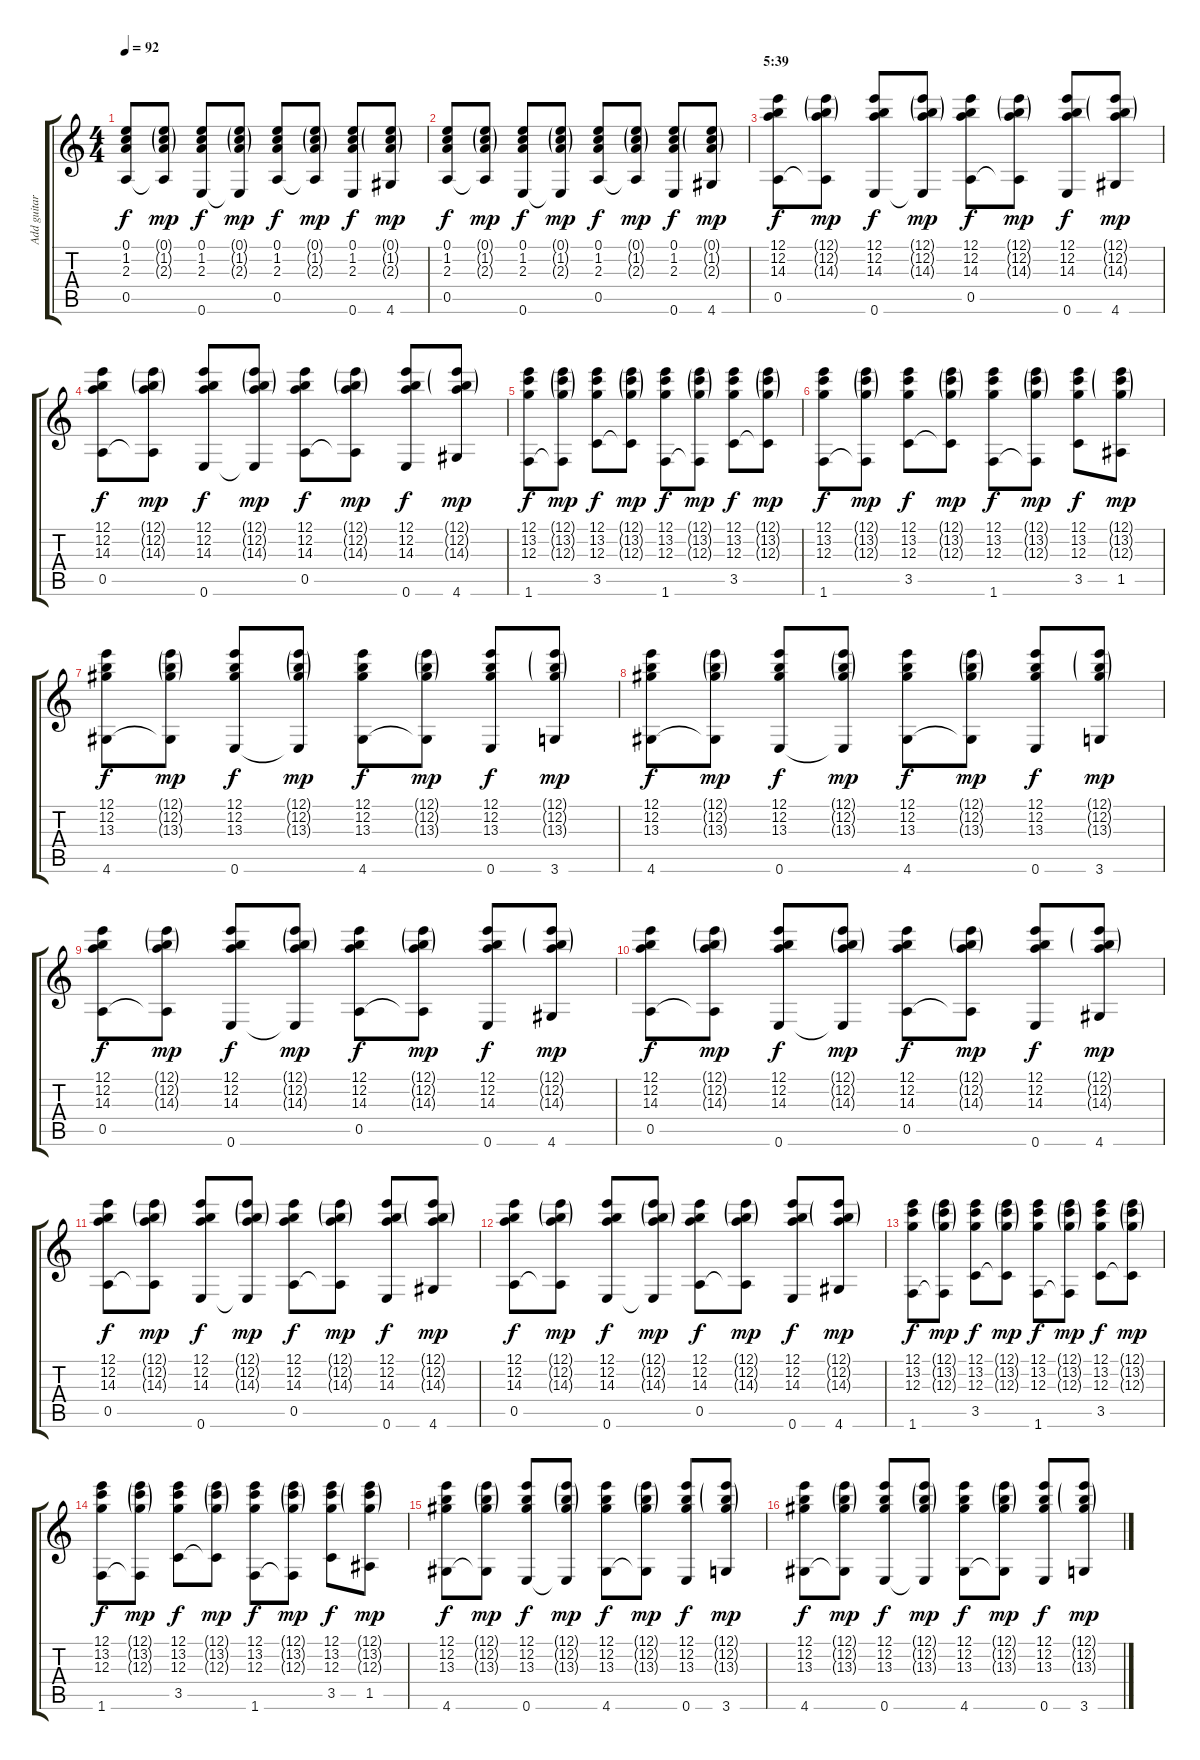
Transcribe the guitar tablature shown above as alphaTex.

\track ("Add guitar 1" "Add guitar") {instrument overdrivenguitar}
\staff {score tabs}
\tuning (E4 B3 G3 D3 A2 E2) {hide}
\ts (4 4)
\tempo 92
\clef g2
\ks c
(0.1 1.2 2.3 0.5).8{dy f volume 14 balance 8 instrument electricgrandpiano} (0.1{g} 1.2{g} 2.3{g} 0.5{t}).8{dy mp} (0.1 1.2 2.3 0.6).8{dy f} (0.1{g} 1.2{g} 2.3{g} 0.6{t}).8{dy mp} (0.1 1.2 2.3 0.5).8{dy f} (0.1{g} 1.2{g} 2.3{g} 0.5{t}).8{dy mp} (0.1 1.2 2.3 0.6).8{dy f} (0.1{g} 1.2{g} 2.3{g} 4.6).8{dy mp} |
(0.1 1.2 2.3 0.5).8{dy f volume 14 balance 8 instrument electricgrandpiano} (0.1{g} 1.2{g} 2.3{g} 0.5{t}).8{dy mp} (0.1 1.2 2.3 0.6).8{dy f} (0.1{g} 1.2{g} 2.3{g} 0.6{t}).8{dy mp} (0.1 1.2 2.3 0.5).8{dy f} (0.1{g} 1.2{g} 2.3{g} 0.5{t}).8{dy mp} (0.1 1.2 2.3 0.6).8{dy f} (0.1{g} 1.2{g} 2.3{g} 4.6).8{dy mp} |
\section ("" "5:39")
(12.1 12.2 14.3 0.5).8{dy f volume 14 balance 8 instrument electricgrandpiano} (12.1{g} 12.2{g} 14.3{g} 0.5{t}).8{dy mp} (12.1 12.2 14.3 0.6).8{dy f} (12.1{g} 12.2{g} 14.3{g} 0.6{t}).8{dy mp} (12.1 12.2 14.3 0.5).8{dy f} (12.1{g} 12.2{g} 14.3{g} 0.5{t}).8{dy mp} (12.1 12.2 14.3 0.6).8{dy f} (12.1{g} 12.2{g} 14.3{g} 4.6).8{dy mp} |
(12.1 12.2 14.3 0.5).8{dy f volume 14 balance 8 instrument electricgrandpiano} (12.1{g} 12.2{g} 14.3{g} 0.5{t}).8{dy mp} (12.1 12.2 14.3 0.6).8{dy f} (12.1{g} 12.2{g} 14.3{g} 0.6{t}).8{dy mp} (12.1 12.2 14.3 0.5).8{dy f} (12.1{g} 12.2{g} 14.3{g} 0.5{t}).8{dy mp} (12.1 12.2 14.3 0.6).8{dy f} (12.1{g} 12.2{g} 14.3{g} 4.6).8{dy mp} |
(12.1 13.2 12.3 1.6).8{dy f volume 14 balance 8 instrument electricgrandpiano} (12.1{g} 13.2{g} 12.3{g} 1.6{t}).8{dy mp} (12.1 13.2 12.3 3.5).8{dy f} (12.1{g} 13.2{g} 12.3{g} 3.5{t}).8{dy mp} (12.1 13.2 12.3 1.6).8{dy f} (12.1{g} 13.2{g} 12.3{g} 1.6{t}).8{dy mp} (12.1 13.2 12.3 3.5).8{dy f} (12.1{g} 13.2{g} 12.3{g} 3.5{t}).8{dy mp} |
(12.1 13.2 12.3 1.6).8{dy f volume 14 balance 8 instrument electricgrandpiano} (12.1{g} 13.2{g} 12.3{g} 1.6{t}).8{dy mp} (12.1 13.2 12.3 3.5).8{dy f} (12.1{g} 13.2{g} 12.3{g} 3.5{t}).8{dy mp} (12.1 13.2 12.3 1.6).8{dy f} (12.1{g} 13.2{g} 12.3{g} 1.6{t}).8{dy mp} (12.1 13.2 12.3 3.5).8{dy f} (12.1{g} 13.2{g} 12.3{g} 1.5).8{dy mp} |
(12.1 12.2 13.3 4.6).8{dy f volume 14 balance 8 instrument electricgrandpiano} (12.1{g} 12.2{g} 13.3{g} 4.6{t}).8{dy mp} (12.1 12.2 13.3 0.6).8{dy f} (12.1{g} 12.2{g} 13.3{g} 0.6{t}).8{dy mp} (12.1 12.2 13.3 4.6).8{dy f} (12.1{g} 12.2{g} 13.3{g} 4.6{t}).8{dy mp} (12.1 12.2 13.3 0.6).8{dy f} (12.1{g} 12.2{g} 13.3{g} 3.6).8{dy mp} |
(12.1 12.2 13.3 4.6).8{dy f volume 14 balance 8 instrument electricgrandpiano} (12.1{g} 12.2{g} 13.3{g} 4.6{t}).8{dy mp} (12.1 12.2 13.3 0.6).8{dy f} (12.1{g} 12.2{g} 13.3{g} 0.6{t}).8{dy mp} (12.1 12.2 13.3 4.6).8{dy f} (12.1{g} 12.2{g} 13.3{g} 4.6{t}).8{dy mp} (12.1 12.2 13.3 0.6).8{dy f} (12.1{g} 12.2{g} 13.3{g} 3.6).8{dy mp} |
(12.1 12.2 14.3 0.5).8{dy f volume 14 balance 8 instrument electricgrandpiano} (12.1{g} 12.2{g} 14.3{g} 0.5{t}).8{dy mp} (12.1 12.2 14.3 0.6).8{dy f} (12.1{g} 12.2{g} 14.3{g} 0.6{t}).8{dy mp} (12.1 12.2 14.3 0.5).8{dy f} (12.1{g} 12.2{g} 14.3{g} 0.5{t}).8{dy mp} (12.1 12.2 14.3 0.6).8{dy f} (12.1{g} 12.2{g} 14.3{g} 4.6).8{dy mp} |
(12.1 12.2 14.3 0.5).8{dy f volume 14 balance 8 instrument electricgrandpiano} (12.1{g} 12.2{g} 14.3{g} 0.5{t}).8{dy mp} (12.1 12.2 14.3 0.6).8{dy f} (12.1{g} 12.2{g} 14.3{g} 0.6{t}).8{dy mp} (12.1 12.2 14.3 0.5).8{dy f} (12.1{g} 12.2{g} 14.3{g} 0.5{t}).8{dy mp} (12.1 12.2 14.3 0.6).8{dy f} (12.1{g} 12.2{g} 14.3{g} 4.6).8{dy mp} |
(12.1 12.2 14.3 0.5).8{dy f volume 14 balance 8 instrument electricgrandpiano} (12.1{g} 12.2{g} 14.3{g} 0.5{t}).8{dy mp} (12.1 12.2 14.3 0.6).8{dy f} (12.1{g} 12.2{g} 14.3{g} 0.6{t}).8{dy mp} (12.1 12.2 14.3 0.5).8{dy f} (12.1{g} 12.2{g} 14.3{g} 0.5{t}).8{dy mp} (12.1 12.2 14.3 0.6).8{dy f} (12.1{g} 12.2{g} 14.3{g} 4.6).8{dy mp} |
(12.1 12.2 14.3 0.5).8{dy f volume 14 balance 8 instrument electricgrandpiano} (12.1{g} 12.2{g} 14.3{g} 0.5{t}).8{dy mp} (12.1 12.2 14.3 0.6).8{dy f} (12.1{g} 12.2{g} 14.3{g} 0.6{t}).8{dy mp} (12.1 12.2 14.3 0.5).8{dy f} (12.1{g} 12.2{g} 14.3{g} 0.5{t}).8{dy mp} (12.1 12.2 14.3 0.6).8{dy f} (12.1{g} 12.2{g} 14.3{g} 4.6).8{dy mp} |
(12.1 13.2 12.3 1.6).8{dy f volume 14 balance 8 instrument electricgrandpiano} (12.1{g} 13.2{g} 12.3{g} 1.6{t}).8{dy mp} (12.1 13.2 12.3 3.5).8{dy f} (12.1{g} 13.2{g} 12.3{g} 3.5{t}).8{dy mp} (12.1 13.2 12.3 1.6).8{dy f} (12.1{g} 13.2{g} 12.3{g} 1.6{t}).8{dy mp} (12.1 13.2 12.3 3.5).8{dy f} (12.1{g} 13.2{g} 12.3{g} 3.5{t}).8{dy mp} |
(12.1 13.2 12.3 1.6).8{dy f volume 14 balance 8 instrument electricgrandpiano} (12.1{g} 13.2{g} 12.3{g} 1.6{t}).8{dy mp} (12.1 13.2 12.3 3.5).8{dy f} (12.1{g} 13.2{g} 12.3{g} 3.5{t}).8{dy mp} (12.1 13.2 12.3 1.6).8{dy f} (12.1{g} 13.2{g} 12.3{g} 1.6{t}).8{dy mp} (12.1 13.2 12.3 3.5).8{dy f} (12.1{g} 13.2{g} 12.3{g} 1.5).8{dy mp} |
(12.1 12.2 13.3 4.6).8{dy f volume 14 balance 8 instrument electricgrandpiano} (12.1{g} 12.2{g} 13.3{g} 4.6{t}).8{dy mp} (12.1 12.2 13.3 0.6).8{dy f} (12.1{g} 12.2{g} 13.3{g} 0.6{t}).8{dy mp} (12.1 12.2 13.3 4.6).8{dy f} (12.1{g} 12.2{g} 13.3{g} 4.6{t}).8{dy mp} (12.1 12.2 13.3 0.6).8{dy f} (12.1{g} 12.2{g} 13.3{g} 3.6).8{dy mp} |
(12.1 12.2 13.3 4.6).8{dy f volume 14 balance 8 instrument electricgrandpiano} (12.1{g} 12.2{g} 13.3{g} 4.6{t}).8{dy mp} (12.1 12.2 13.3 0.6).8{dy f} (12.1{g} 12.2{g} 13.3{g} 0.6{t}).8{dy mp} (12.1 12.2 13.3 4.6).8{dy f} (12.1{g} 12.2{g} 13.3{g} 4.6{t}).8{dy mp} (12.1 12.2 13.3 0.6).8{dy f} (12.1{g} 12.2{g} 13.3{g} 3.6).8{dy mp}
